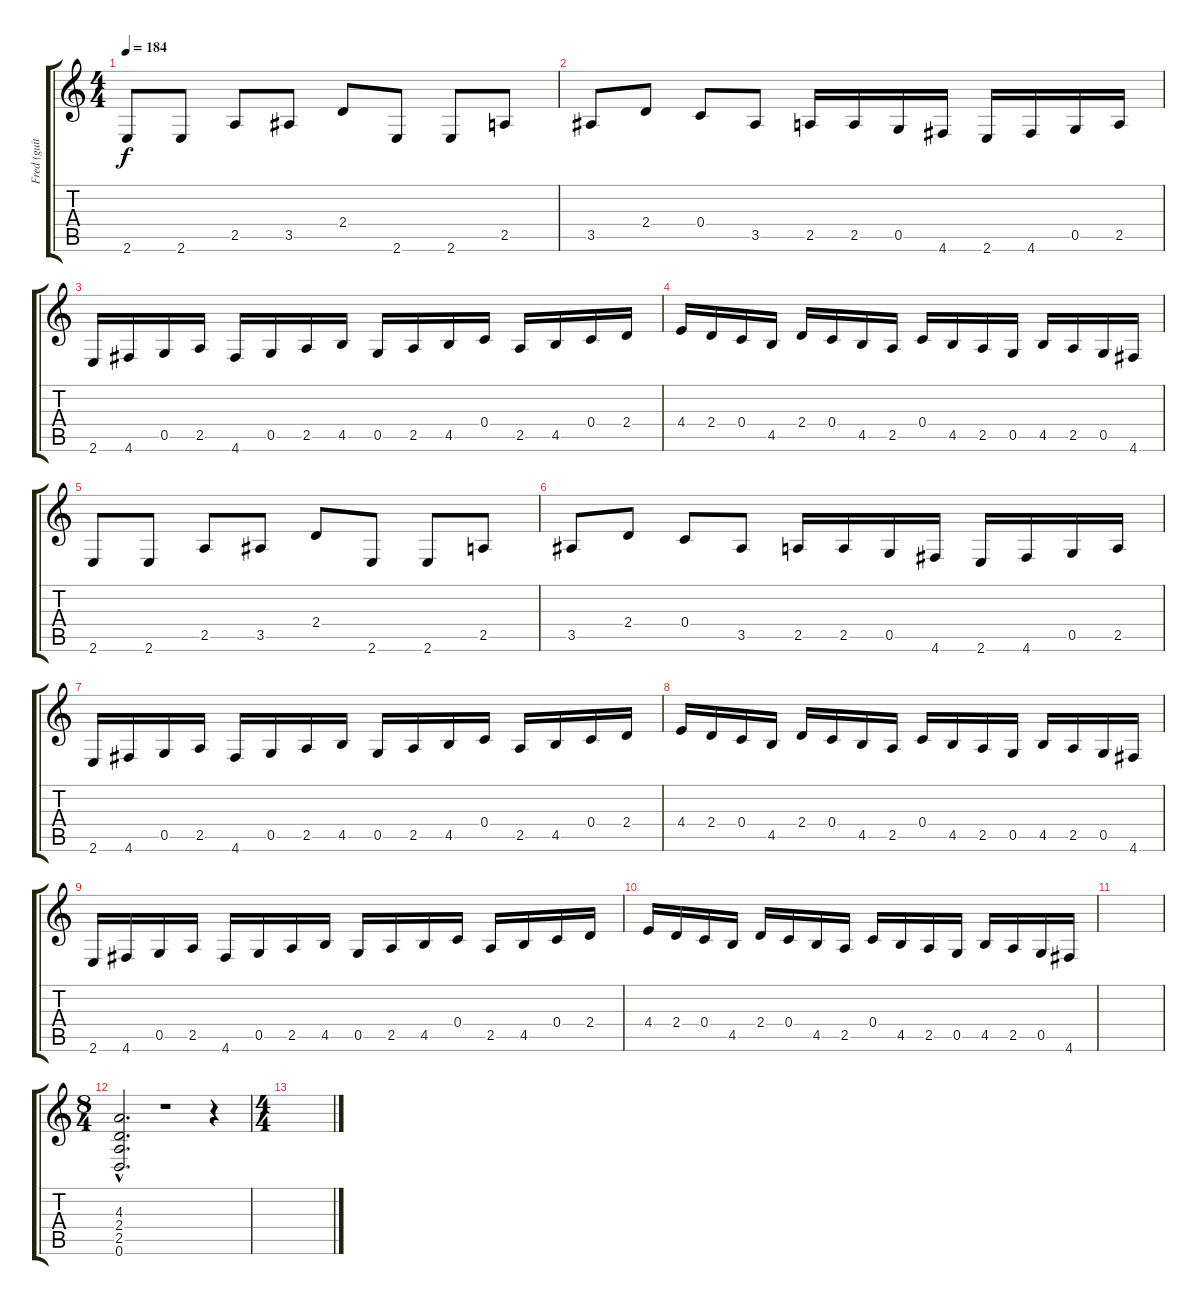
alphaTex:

\track ("Fred (guitar I)" "Fred (guit") {instrument distortionguitar}
\staff {score tabs}
\tuning (D4 A3 F3 C3 G2 D2) {hide}
\ts (4 4)
\tempo 184
\clef g2
\ks c
2.6.8{dy f} 2.6.8 2.5.8 3.5.8 2.4.8 2.6.8 2.6.8 2.5.8 |
3.5.8 2.4.8 0.4.8 3.5.8 2.5.16 2.5.16 0.5.16 4.6.16 2.6.16 4.6.16 0.5.16 2.5.16 |
2.6.16 4.6.16 0.5.16 2.5.16 4.6.16 0.5.16 2.5.16 4.5.16 0.5.16 2.5.16 4.5.16 0.4.16 2.5.16 4.5.16 0.4.16 2.4.16 |
4.4.16 2.4.16 0.4.16 4.5.16 2.4.16 0.4.16 4.5.16 2.5.16 0.4.16 4.5.16 2.5.16 0.5.16 4.5.16 2.5.16 0.5.16 4.6.16 |
2.6.8 2.6.8 2.5.8 3.5.8 2.4.8 2.6.8 2.6.8 2.5.8 |
3.5.8 2.4.8 0.4.8 3.5.8 2.5.16 2.5.16 0.5.16 4.6.16 2.6.16 4.6.16 0.5.16 2.5.16 |
2.6.16 4.6.16 0.5.16 2.5.16 4.6.16 0.5.16 2.5.16 4.5.16 0.5.16 2.5.16 4.5.16 0.4.16 2.5.16 4.5.16 0.4.16 2.4.16 |
4.4.16 2.4.16 0.4.16 4.5.16 2.4.16 0.4.16 4.5.16 2.5.16 0.4.16 4.5.16 2.5.16 0.5.16 4.5.16 2.5.16 0.5.16 4.6.16 |
2.6.16 4.6.16 0.5.16 2.5.16 4.6.16 0.5.16 2.5.16 4.5.16 0.5.16 2.5.16 4.5.16 0.4.16 2.5.16 4.5.16 0.4.16 2.4.16 |
4.4.16 2.4.16 0.4.16 4.5.16 2.4.16 0.4.16 4.5.16 2.5.16 0.4.16 4.5.16 2.5.16 0.5.16 4.5.16 2.5.16 0.5.16 4.6.16 |
|
\ts (8 4)
(4.3{hac} 2.4{hac} 2.5{hac} 0.6{hac}).2{d} r.1 r.4 |
\ts (4 4)
